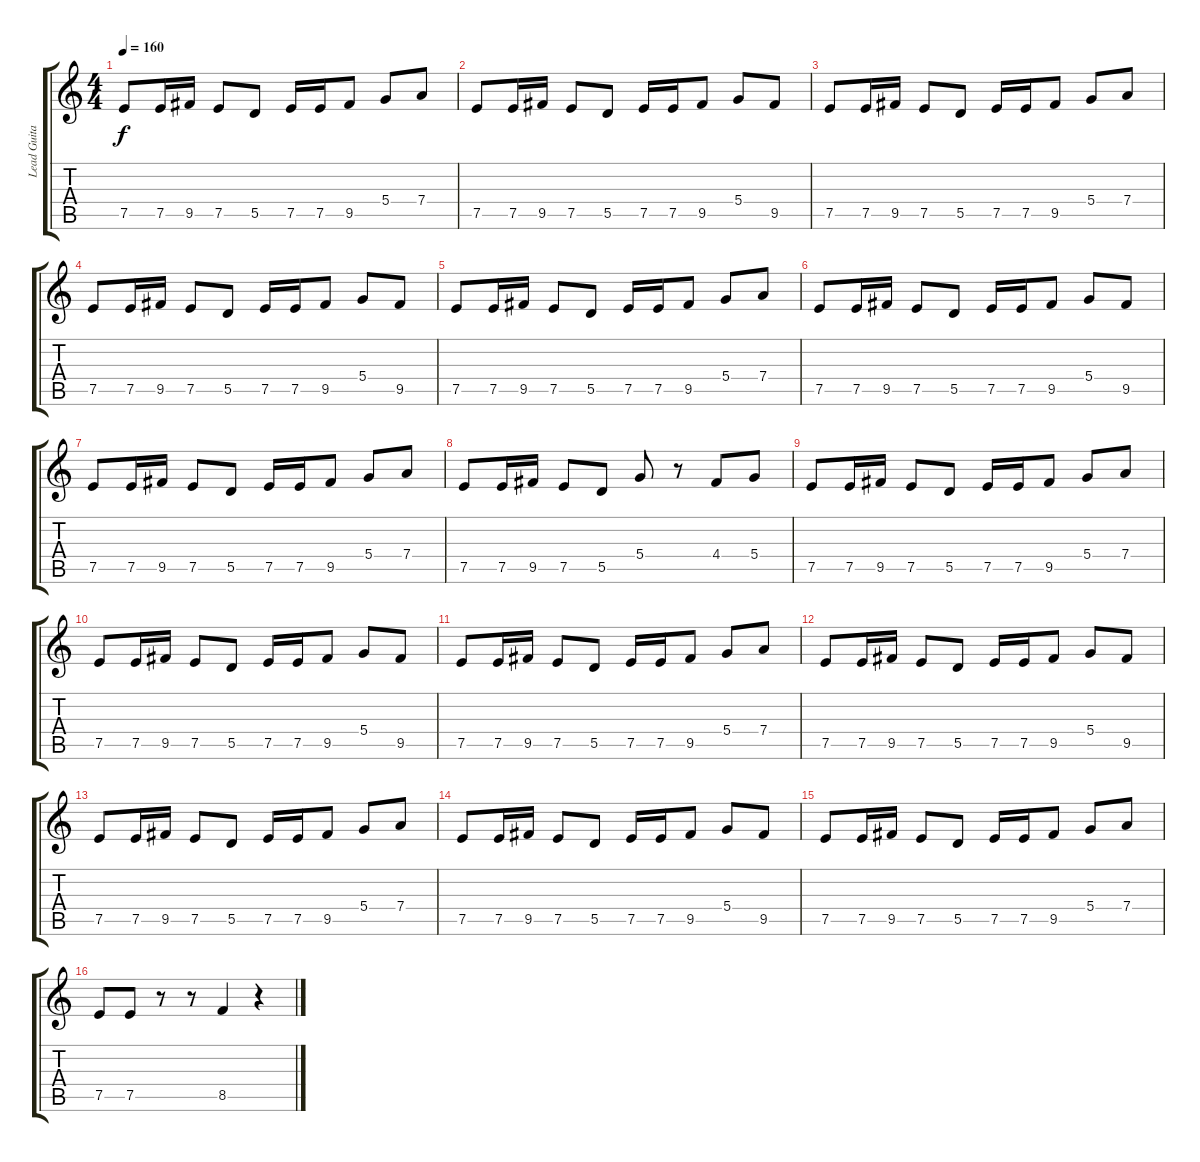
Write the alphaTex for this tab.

\track ("Lead Guitar 1" "Lead Guita") {instrument overdrivenguitar}
\staff {score tabs}
\tuning (E4 B3 G3 D3 A2 E2) {hide}
\ts (4 4)
\section ("" "")
\tempo 160
\clef g2
\ks c
7.5.8{dy f} 7.5.16 9.5.16 7.5.8 5.5.8 7.5.16 7.5.16 9.5.8 5.4.8 7.4.8 |
7.5.8 7.5.16 9.5.16 7.5.8 5.5.8 7.5.16 7.5.16 9.5.8 5.4.8 9.5.8 |
7.5.8 7.5.16 9.5.16 7.5.8 5.5.8 7.5.16 7.5.16 9.5.8 5.4.8 7.4.8 |
7.5.8 7.5.16 9.5.16 7.5.8 5.5.8 7.5.16 7.5.16 9.5.8 5.4.8 9.5.8 |
7.5.8 7.5.16 9.5.16 7.5.8 5.5.8 7.5.16 7.5.16 9.5.8 5.4.8 7.4.8 |
7.5.8 7.5.16 9.5.16 7.5.8 5.5.8 7.5.16 7.5.16 9.5.8 5.4.8 9.5.8 |
7.5.8 7.5.16 9.5.16 7.5.8 5.5.8 7.5.16 7.5.16 9.5.8 5.4.8 7.4.8 |
7.5.8 7.5.16 9.5.16 7.5.8 5.5.8 5.4.8 r.8 4.4.8 5.4.8 |
\section ("" "")
7.5.8 7.5.16 9.5.16 7.5.8 5.5.8 7.5.16 7.5.16 9.5.8 5.4.8 7.4.8 |
7.5.8 7.5.16 9.5.16 7.5.8 5.5.8 7.5.16 7.5.16 9.5.8 5.4.8 9.5.8 |
7.5.8 7.5.16 9.5.16 7.5.8 5.5.8 7.5.16 7.5.16 9.5.8 5.4.8 7.4.8 |
7.5.8 7.5.16 9.5.16 7.5.8 5.5.8 7.5.16 7.5.16 9.5.8 5.4.8 9.5.8 |
7.5.8 7.5.16 9.5.16 7.5.8 5.5.8 7.5.16 7.5.16 9.5.8 5.4.8 7.4.8 |
7.5.8 7.5.16 9.5.16 7.5.8 5.5.8 7.5.16 7.5.16 9.5.8 5.4.8 9.5.8 |
7.5.8 7.5.16 9.5.16 7.5.8 5.5.8 7.5.16 7.5.16 9.5.8 5.4.8 7.4.8 |
7.5.8 7.5.8 r.8 r.8 8.5.4 r.4
